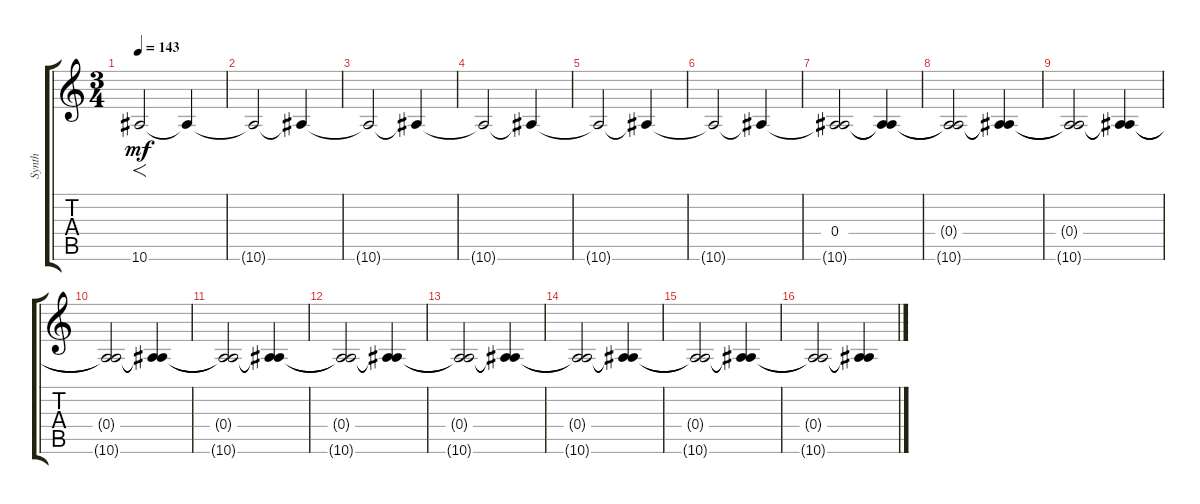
\track ("Synth" "Synth") {instrument electricguitarclean}
\staff {score tabs}
\tuning (C4 G3 Eb3 Bb2 F2 C2) {hide}
\ts (3 4)
\tempo 143
\clef g2
\ks c
10.6.2{f dy mf instrument electricguitarclean} 10.6{t}.4 |
10.6{t}.2 10.6{t}.4 |
10.6{t}.2 10.6{t}.4 |
10.6{t}.2 10.6{t}.4 |
10.6{t}.2 10.6{t}.4 |
10.6{t}.2 10.6{t}.4 |
(0.4 10.6{t}).2 (0.4{t} 10.6{t}).4 |
(0.4{t} 10.6{t}).2 (0.4{t} 10.6{t}).4 |
(0.4{t} 10.6{t}).2 (0.4{t} 10.6{t}).4 |
(0.4{t} 10.6{t}).2 (0.4{t} 10.6{t}).4 |
(0.4{t} 10.6{t}).2 (0.4{t} 10.6{t}).4 |
(0.4{t} 10.6{t}).2 (0.4{t} 10.6{t}).4 |
(0.4{t} 10.6{t}).2 (0.4{t} 10.6{t}).4 |
(0.4{t} 10.6{t}).2 (0.4{t} 10.6{t}).4 |
(0.4{t} 10.6{t}).2 (0.4{t} 10.6{t}).4 |
(0.4{t} 10.6{t}).2 (0.4{t} 10.6{t}).4
